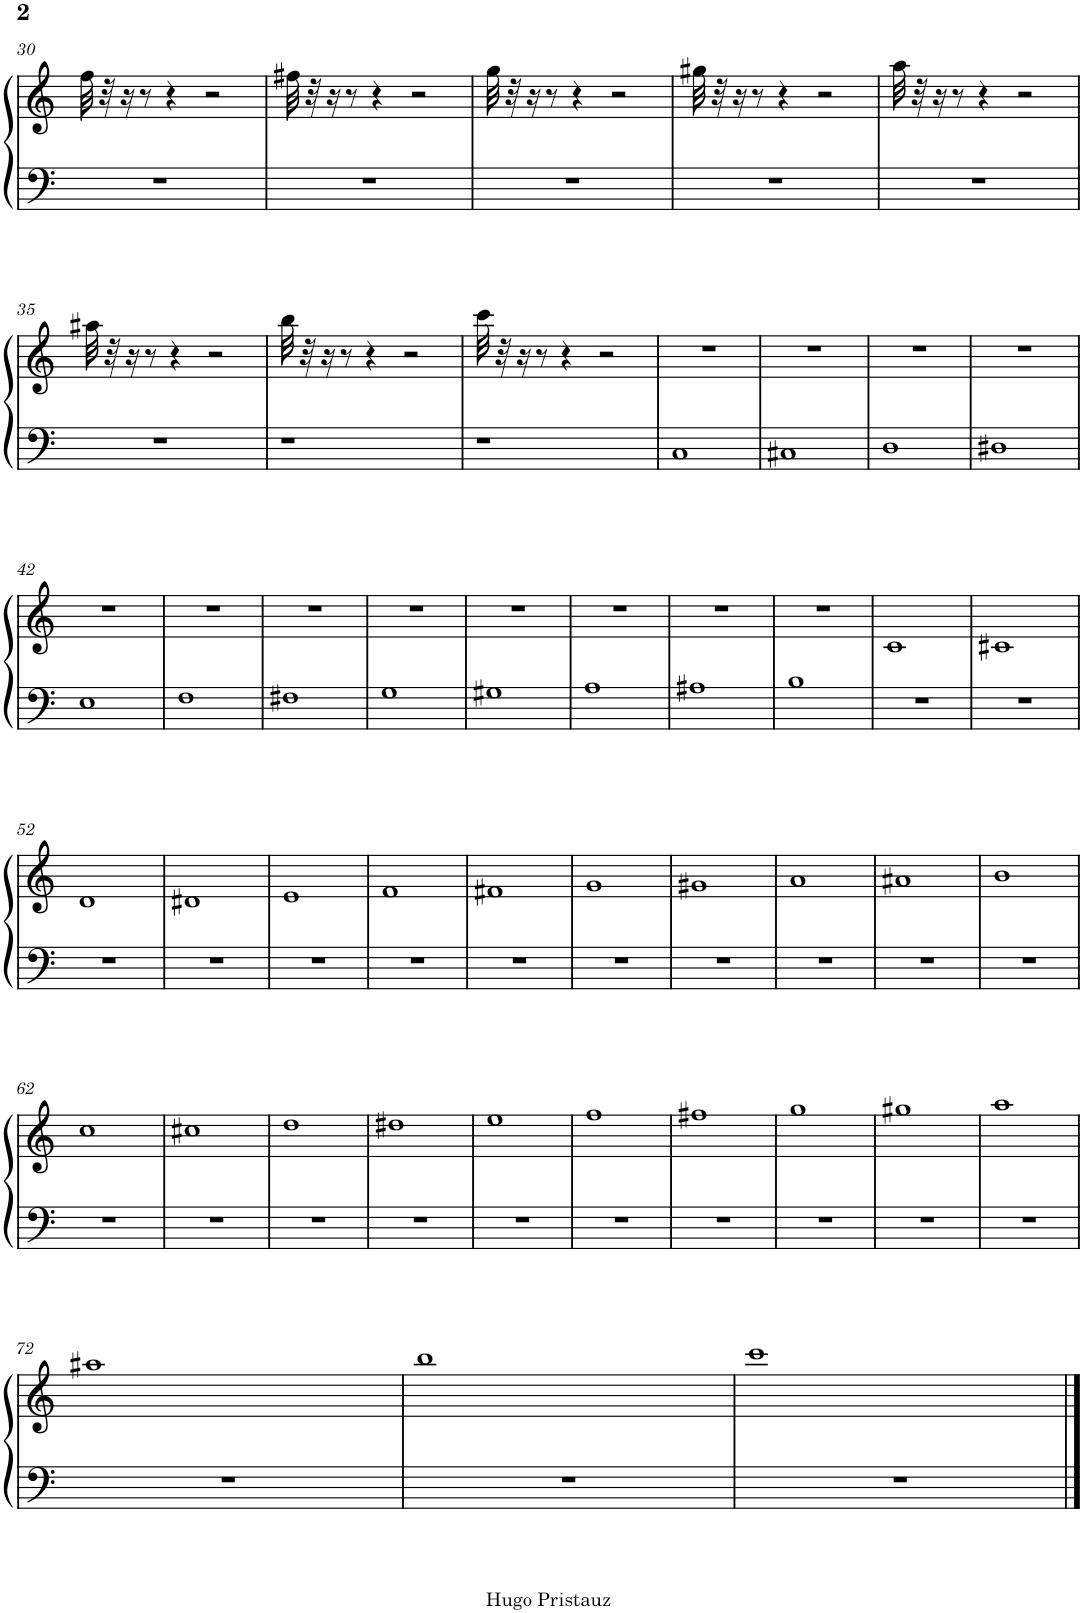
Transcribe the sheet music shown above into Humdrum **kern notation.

**kern	**kern
*part1	*part1
*staff2	*staff1
*I"Klavier	*
*I'Klav.	*
!!LO:PB:g=z
*clefF4	*clefG2
*k[]	*k[]
*M4/4	*M4/4
=30	=30
1r	32ff\
.	32r
.	16r
.	8r
.	4r
.	2r
=31	=31
1r	32ff#X\
.	32r
.	16r
.	8r
.	4r
.	2r
=32	=32
1r	32gg\
.	32r
.	16r
.	8r
.	4r
.	2r
=33	=33
1r	32gg#X\
.	32r
.	16r
.	8r
.	4r
.	2r
=34	=34
1r	32aa\
.	32r
.	16r
.	8r
.	4r
.	2r
!!LO:LB:g=z
=35	=35
1r	32aa#X\
.	32r
.	16r
.	8r
.	4r
.	2r
=36	=36
1r	32bb\
.	32r
.	16r
.	8r
.	4r
.	2r
=37	=37
1r	32ccc\
.	32r
.	16r
.	8r
.	4r
.	2r
=38	=38
1C	1r
=39	=39
1C#X	1r
=40	=40
1D	1r
=41	=41
1D#X	1r
!!LO:LB:g=z
=42	=42
1E	1r
=43	=43
1F	1r
=44	=44
1F#X	1r
=45	=45
1G	1r
=46	=46
1G#X	1r
=47	=47
1A	1r
=48	=48
1A#X	1r
=49	=49
1B	1r
=50	=50
1r	1c
=51	=51
1r	1c#X
!!LO:LB:g=z
=52	=52
1r	1d
=53	=53
1r	1d#X
=54	=54
1r	1e
=55	=55
1r	1f
=56	=56
1r	1f#X
=57	=57
1r	1g
=58	=58
1r	1g#X
=59	=59
1r	1a
=60	=60
1r	1a#X
=61	=61
1r	1b
!!LO:LB:g=z
=62	=62
1r	1cc
=63	=63
1r	1cc#X
=64	=64
1r	1dd
=65	=65
1r	1dd#X
=66	=66
1r	1ee
=67	=67
1r	1ff
=68	=68
1r	1ff#X
=69	=69
1r	1gg
=70	=70
1r	1gg#X
=71	=71
1r	1aa
!!LO:LB:g=z
=72	=72
1r	1aa#X
=73	=73
1r	1bb
=74	=74
1r	1ccc
==	==
*-	*-
